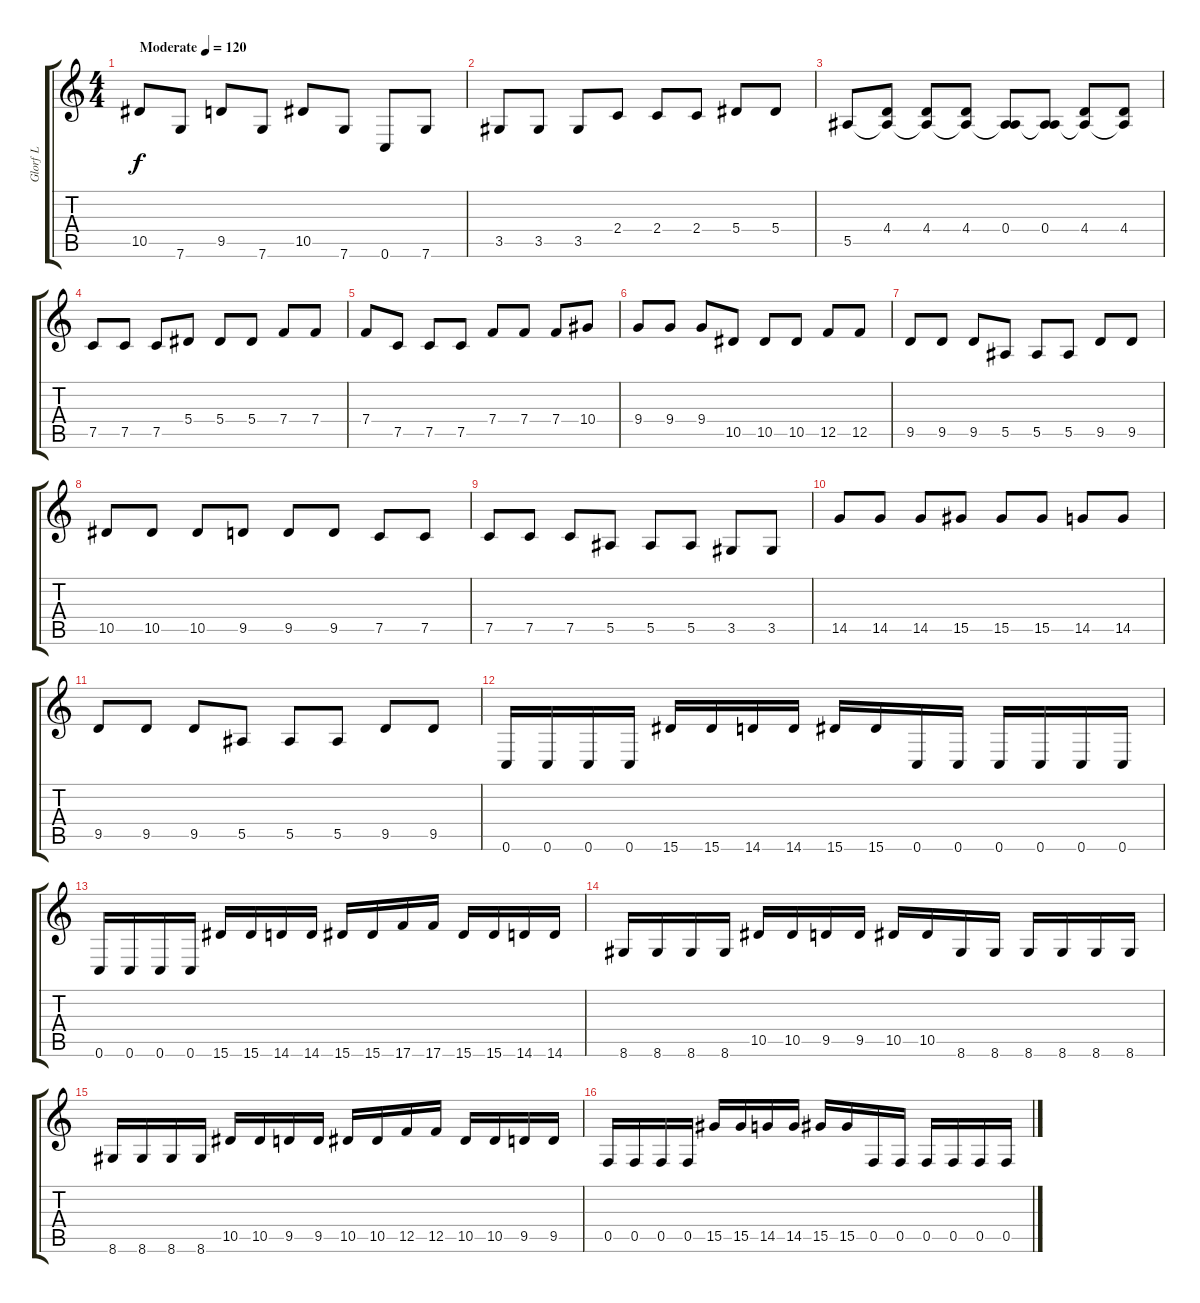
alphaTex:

\track ("Glorf L" "Glorf L") {instrument distortionguitar}
\staff {score tabs}
\tuning (C4 G3 Eb3 Bb2 F2 C2) {hide}
\ts (4 4)
\tempo (120 "Moderate")
\clef g2
\ks c
10.5.8{dy f instrument distortionguitar} 7.6.8 9.5.8 7.6.8 10.5.8 7.6.8 0.6.8 7.6.8 |
3.5.8 3.5.8 3.5.8 2.4.8 2.4.8 2.4.8 5.4.8 5.4.8 |
5.5.8 (4.4 5.5{t}).8 (4.4 5.5{t}).8 (4.4 5.5{t}).8 (0.4 5.5{t}).8 (0.4 5.5{t}).8 (4.4 5.5{t}).8 (4.4 5.5{t}).8 |
7.5.8 7.5.8 7.5.8 5.4.8 5.4.8 5.4.8 7.4.8 7.4.8 |
7.4.8 7.5.8 7.5.8 7.5.8 7.4.8 7.4.8 7.4.8 10.4.8 |
9.4.8 9.4.8 9.4.8 10.5.8 10.5.8 10.5.8 12.5.8 12.5.8 |
9.5.8 9.5.8 9.5.8 5.5.8 5.5.8 5.5.8 9.5.8 9.5.8 |
10.5.8 10.5.8 10.5.8 9.5.8 9.5.8 9.5.8 7.5.8 7.5.8 |
7.5.8 7.5.8 7.5.8 5.5.8 5.5.8 5.5.8 3.5.8 3.5.8 |
14.5.8 14.5.8 14.5.8 15.5.8 15.5.8 15.5.8 14.5.8 14.5.8 |
9.5.8 9.5.8 9.5.8 5.5.8 5.5.8 5.5.8 9.5.8 9.5.8 |
0.6.16 0.6.16 0.6.16 0.6.16 15.6.16 15.6.16 14.6.16 14.6.16 15.6.16 15.6.16 0.6.16 0.6.16 0.6.16 0.6.16 0.6.16 0.6.16 |
0.6.16 0.6.16 0.6.16 0.6.16 15.6.16 15.6.16 14.6.16 14.6.16 15.6.16 15.6.16 17.6.16 17.6.16 15.6.16 15.6.16 14.6.16 14.6.16 |
8.6.16 8.6.16 8.6.16 8.6.16 10.5.16 10.5.16 9.5.16 9.5.16 10.5.16 10.5.16 8.6.16 8.6.16 8.6.16 8.6.16 8.6.16 8.6.16 |
8.6.16 8.6.16 8.6.16 8.6.16 10.5.16 10.5.16 9.5.16 9.5.16 10.5.16 10.5.16 12.5.16 12.5.16 10.5.16 10.5.16 9.5.16 9.5.16 |
0.5.16 0.5.16 0.5.16 0.5.16 15.5.16 15.5.16 14.5.16 14.5.16 15.5.16 15.5.16 0.5.16 0.5.16 0.5.16 0.5.16 0.5.16 0.5.16
